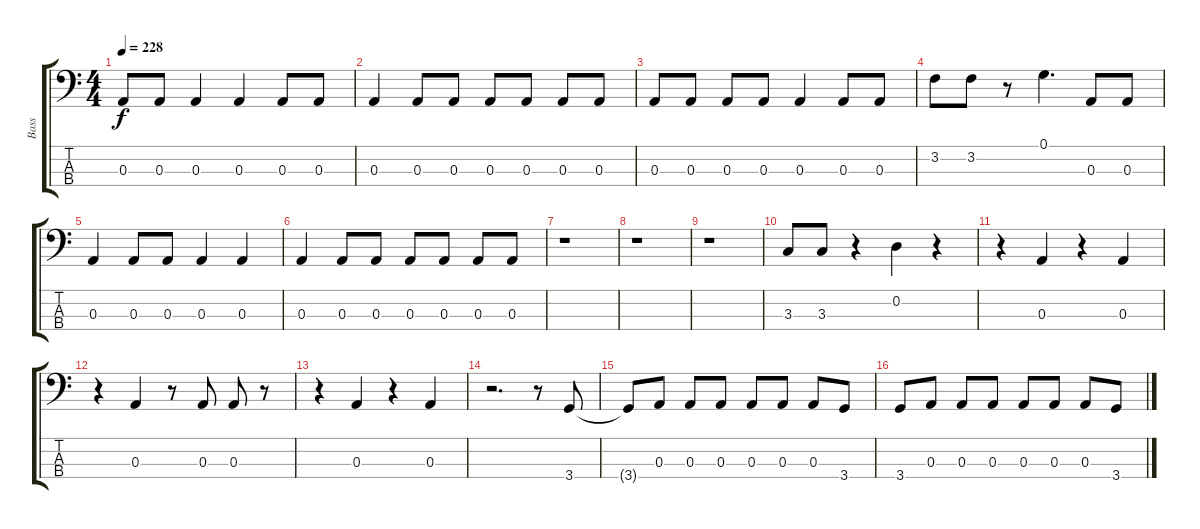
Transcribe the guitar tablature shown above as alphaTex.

\track ("Bass" "Bass") {instrument electricbasspick}
\staff {score tabs}
\tuning (G2 D2 A1 E1) {hide}
\ts (4 4)
\tempo 228
\clef f4
\ks c
0.3.8{dy f} 0.3.8 0.3.4 0.3.4 0.3.8 0.3.8 |
0.3.4 0.3.8 0.3.8 0.3.8 0.3.8 0.3.8 0.3.8 |
0.3.8 0.3.8 0.3.8 0.3.8 0.3.4 0.3.8 0.3.8 |
3.2.8 3.2.8 r.8 0.1.4{d} 0.3.8 0.3.8 |
0.3.4 0.3.8 0.3.8 0.3.4 0.3.4 |
0.3.4 0.3.8 0.3.8 0.3.8 0.3.8 0.3.8 0.3.8 |
r.1 |
r.1 |
r.1 |
3.3.8 3.3.8 r.4 0.2.4 r.4 |
r.4 0.3.4 r.4 0.3.4 |
r.4 0.3.4 r.8 0.3.8 0.3.8 r.8 |
r.4 0.3.4 r.4 0.3.4 |
r.2{d} r.8 3.4.8 |
3.4{t}.8 0.3.8 0.3.8 0.3.8 0.3.8 0.3.8 0.3.8 3.4.8 |
3.4.8 0.3.8 0.3.8 0.3.8 0.3.8 0.3.8 0.3.8 3.4.8
